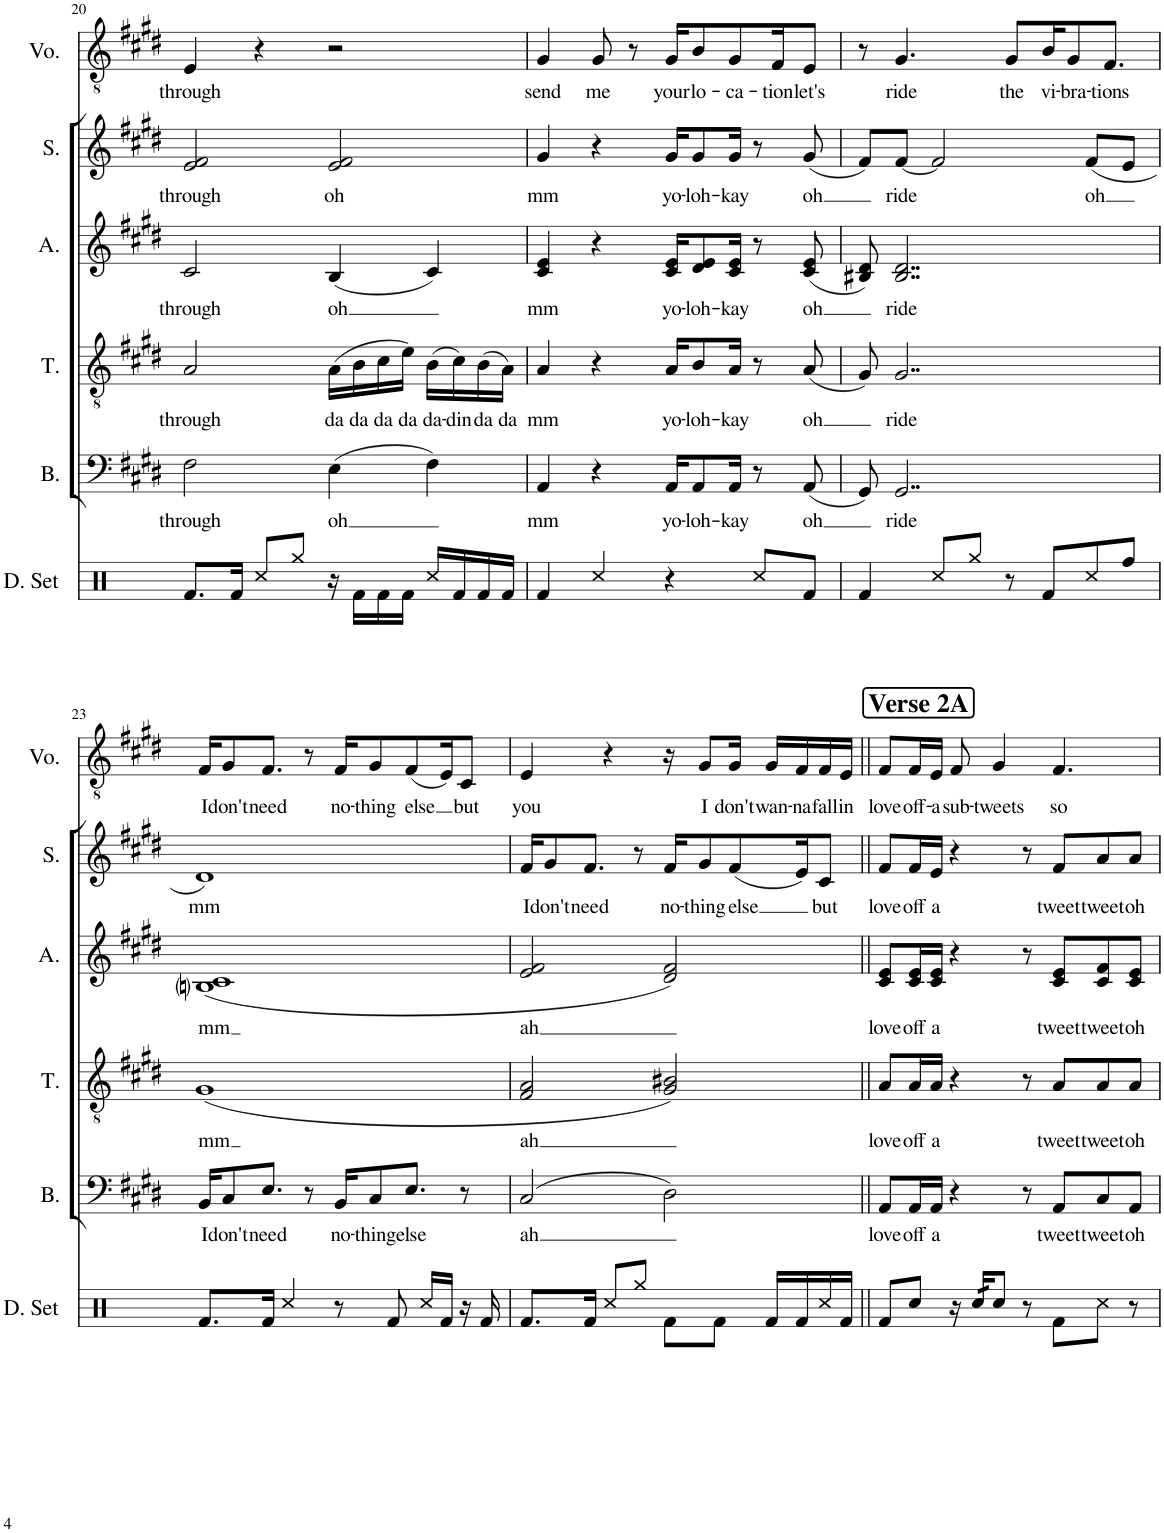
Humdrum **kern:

**kern	**kern	**text	**kern	**text	**kern	**text	**kern	**text	**kern	**text
*part6	*part5	*part5	*part4	*part4	*part3	*part3	*part2	*part2	*part1	*part1
*staff6	*staff5	*staff5	*staff4	*staff4	*staff3	*staff3	*staff2	*staff2	*staff1	*staff1
*I"Drumset	*I"Bass	*	*I"Tenor	*	*I"Alto	*	*I"Soprano	*	*I"Voice	*
*I'D. Set	*I'B.	*	*I'T.	*	*I'A.	*	*I'S.	*	*I'Vo.	*
!!LO:PB:g=z
*clefX	*clefF4	*	*clefGv2	*	*clefG2	*	*clefG2	*	*clefGv2	*
*k[f#c#g#d#]	*k[f#c#g#d#]	*	*k[f#c#g#d#]	*	*k[f#c#g#d#]	*	*k[f#c#g#d#]	*	*k[f#c#g#d#]	*
*M4/4	*M4/4	*	*M4/4	*	*M4/4	*	*M4/4	*	*M4/4	*
=20	=20	=20	=20	=20	=20	=20	=20	=20	=20	=20
!	!	!LO:LY:b	!	!LO:LY:b	!	!LO:LY:b	!	!LO:LY:b	!	!LO:LY:b
8.Rf/L	2F#\	through	2A/	through	2c#/	through	2e/ 2f#/	through	4E/	through
16Rf/Jk	.	.	.	.	.	.	.	.	.	.
8Rcc/L	.	.	.	.	.	.	.	.	4r	.
8Rgg/J	.	.	.	.	.	.	.	.	.	.
!	!	!LO:LY:b	!	!LO:LY:b	!	!LO:LY:b	!	!LO:LY:b	!	!
16r	(4E\	oh	(16A\LL	da	(4B/	oh	2e/ 2f#/	oh	2r	.
!	!	!	!	!LO:LY:b	!	!	!	!	!	!
16Rf\LL	.	.	16B\	da	.	.	.	.	.	.
!	!	!	!	!LO:LY:b	!	!	!	!	!	!
16Rf\	.	.	16c#\	da	.	.	.	.	.	.
!	!	!	!	!LO:LY:b	!	!	!	!	!	!
16Rf\JJ	.	.	16e\JJ)	da	.	.	.	.	.	.
!	!	!	!	!LO:LY:b	!	!	!	!	!	!
16Rcc/LL	4F#\)	.	(16B\LL	da-	4c#/)	.	.	.	.	.
!	!	!	!	!LO:LY:b	!	!	!	!	!	!
16Rf/	.	.	16c#\)	-din	.	.	.	.	.	.
!	!	!	!	!LO:LY:b	!	!	!	!	!	!
16Rf/	.	.	(16B\	da	.	.	.	.	.	.
!	!	!	!	!LO:LY:b	!	!	!	!	!	!
16Rf/JJ	.	.	16A\JJ)	da	.	.	.	.	.	.
=21	=21	=21	=21	=21	=21	=21	=21	=21	=21	=21
!	!	!LO:LY:b	!	!LO:LY:b	!	!LO:LY:b	!	!LO:LY:b	!	!LO:LY:b
4Rf/	4AA/	mm	4A/	-mm	4c#/ 4e/	mm	4g#/	-mm	4G#/	send
!	!	!	!	!	!	!	!	!	!	!LO:LY:b
4Rcc/	4r	.	4r	.	4r	.	4r	.	8G#/	me
.	.	.	.	.	.	.	.	.	8r	.
!	!	!LO:LY:b	!	!LO:LY:b	!	!LO:LY:b	!	!LO:LY:b	!	!LO:LY:b
4r	16AA/KL	yo-	16A/KL	yo-	16c#/ 16e/KL	yo-	16g#/KL	yo-	16G#/KL	your
!	!	!LO:LY:b	!	!LO:LY:b	!	!LO:LY:b	!	!LO:LY:b	!	!LO:LY:b
.	8AA/	-loh-	8B/	-loh-	8d#/ 8e/	-loh-	8g#/	-loh-	8B/	lo-
!	!	!LO:LY:b	!	!LO:LY:b	!	!LO:LY:b	!	!LO:LY:b	!	!LO:LY:b
.	16AA/Jk	-kay	16A/Jk	-kay	16c#/ 16e/Jk	-kay	16g#/Jk	-kay	8G#/	-ca-
8Rcc/L	8r	.	8r	.	8r	.	8r	.	.	.
!	!	!	!	!	!	!	!	!	!	!LO:LY:b
.	.	.	.	.	.	.	.	.	16F#/K	-tion
!	!	!LO:LY:b	!	!LO:LY:b	!	!LO:LY:b	!	!LO:LY:b	!	!LO:LY:b
8Rf/J	(8AA/	oh	(8A/	oh	(8c#/ 8e/	oh	(8g#/	oh	8E/J	let's
=22	=22	=22	=22	=22	=22	=22	=22	=22	=22	=22
4Rf/	8GG#/)	.	8G#/)	.	8B#X/ 8d#/)	.	8f#/L)	.	8r	.
!	!	!LO:LY:b	!	!LO:LY:b	!	!LO:LY:b	!	!LO:LY:b	!	!LO:LY:b
.	2..GG#/	ride	2..G#/	ride	2..B#/ 2..d#/	ride	[8f#/J	ride	4.G#/	ride
8Rcc/L	.	.	.	.	.	.	2f#/]	.	.	.
8Rgg/J	.	.	.	.	.	.	.	.	.	.
!	!	!	!	!	!	!	!	!	!	!LO:LY:b
8r	.	.	.	.	.	.	.	.	8G#/L	the
!	!	!	!	!	!	!	!	!	!	!LO:LY:b
8Rf/L	.	.	.	.	.	.	.	.	16B/K	vi-
!	!	!	!	!	!	!	!	!	!	!LO:LY:b
.	.	.	.	.	.	.	.	.	8G#/	-bra-
!	!	!	!	!	!	!	!	!LO:LY:b	!	!
8Rcc/	.	.	.	.	.	.	(8f#/L	oh	.	.
!	!	!	!	!	!	!	!	!	!	!LO:LY:b
.	.	.	.	.	.	.	.	.	8.F#/J	-tions
8Rff/J	.	.	.	.	.	.	8e/J	.	.	.
!!LO:LB:g=z
=23	=23	=23	=23	=23	=23	=23	=23	=23	=23	=23
!	!	!LO:LY:b	!	!LO:LY:b	!	!LO:LY:b	!	!LO:LY:b	!	!LO:LY:b
8.Rf/L	16BB/KL	I	(1G#	mm	(1Bni 1c#	mm	1d#)	mm	16F#/KL	I
!	!	!LO:LY:b	!	!	!	!	!	!	!	!LO:LY:b
.	8C#/	don't	.	.	.	.	.	.	8G#/	don't
!	!	!LO:LY:b	!	!	!	!	!	!	!	!LO:LY:b
16Rf/Jk	8.E/J	need	.	.	.	.	.	.	8.F#/J	need
4Rcc/	.	.	.	.	.	.	.	.	.	.
.	8r	.	.	.	.	.	.	.	8r	.
!	!	!LO:LY:b	!	!	!	!	!	!	!	!LO:LY:b
8r	16BB/KL	no-	.	.	.	.	.	.	16F#/KL	no-
!	!	!LO:LY:b	!	!	!	!	!	!	!	!LO:LY:b
.	8C#/	-thing	.	.	.	.	.	.	8G#/	-thing
8Rf/	.	.	.	.	.	.	.	.	.	.
!	!	!LO:LY:b	!	!	!	!	!	!	!	!LO:LY:b
.	8.E/J	else	.	.	.	.	.	.	(8F#/	else
16Rcc/LL	.	.	.	.	.	.	.	.	.	.
16Rf/JJ	.	.	.	.	.	.	.	.	16E/K)	.
!	!	!	!	!	!	!	!	!	!	!LO:LY:b
16r	8r	.	.	.	.	.	.	.	8C#/J	but
16Rf/	.	.	.	.	.	.	.	.	.	.
=24	=24	=24	=24	=24	=24	=24	=24	=24	=24	=24
!	!	!LO:LY:b	!	!LO:LY:b	!	!LO:LY:b	!	!LO:LY:b	!	!LO:LY:b
8.Rf/L	(2C#/	ah	2F#/ 2A/	ah	2e/ 2f#/	ah	16f#/KL	I	4E/	you
!	!	!	!	!	!	!	!	!LO:LY:b	!	!
.	.	.	.	.	.	.	8g#/	don't	.	.
!	!	!	!	!	!	!	!	!LO:LY:b	!	!
16Rf/Jk	.	.	.	.	.	.	8.f#/J	need	.	.
8Rcc/L	.	.	.	.	.	.	.	.	4r	.
8Rgg/J	.	.	.	.	.	.	8r	.	.	.
!	!	!	!	!	!	!	!	!LO:LY:b	!	!
8Rf\L	2D#\)	.	2G#/ 2B#X/)	.	2d#/ 2f#/)	.	16f#/KL	no-	16r	.
!	!	!	!	!	!	!	!	!LO:LY:b	!	!LO:LY:b
.	.	.	.	.	.	.	8g#/	-thing	8G#/L	I
8Rf\J	.	.	.	.	.	.	.	.	.	.
!	!	!	!	!	!	!	!	!LO:LY:b	!	!LO:LY:b
.	.	.	.	.	.	.	(8f#/	else	16G#/Jk	don't
!	!	!	!	!	!	!	!	!	!	!LO:LY:b
16Rf/LL	.	.	.	.	.	.	.	.	16G#/LL	wan-
!	!	!	!	!	!	!	!	!	!	!LO:LY:b
16Rf/	.	.	.	.	.	.	16e/K)	.	16F#/	-na
!	!	!	!	!	!	!	!	!LO:LY:b	!	!LO:LY:b
16Rcc/	.	.	.	.	.	.	8c#/J	but	16F#/	fall
!	!	!	!	!	!	!	!	!	!	!LO:LY:b
16Rf/JJ	.	.	.	.	.	.	.	.	16E/JJ	in
!!LO:REH:place=s1:a:B:cj:fs=14:t=Verse 2A
=25||	=25||	=25||	=25||	=25||	=25||	=25||	=25||	=25||	=25||	=25||
!	!	!LO:LY:b	!	!LO:LY:b	!	!LO:LY:b	!	!LO:LY:b	!	!LO:LY:b
8Rf/L	8AA/L	-love	8A/L	-love	8c#/ 8e/L	-love	8f#/L	-love	8F#/L	love
!	!	!LO:LY:b	!	!LO:LY:b	!	!LO:LY:b	!	!LO:LY:b	!	!LO:LY:b
8Rcc/J	16AA/L	off	16A/L	off	16c#/ 16e/L	off	16f#/L	off	16F#/L	off-
!	!	!LO:LY:b	!	!LO:LY:b	!	!LO:LY:b	!	!LO:LY:b	!	!LO:LY:b
.	16AA/JJ	a	16A/JJ	a	16c#/ 16e/JJ	a	16e/JJ	a	16E/JJ	-a
!	!	!	!	!	!	!	!	!	!	!LO:LY:b
16r	4r	.	4r	.	4r	.	4r	.	8F#/	sub-
*tremolo	*	*	*	*	*	*	*	*	*	*
32Rcc/LLL	.	.	.	.	.	.	.	.	.	.
32Rcc/	.	.	.	.	.	.	.	.	.	.
*Xtremolo	*	*	*	*	*	*	*	*	*	*
!	!	!	!	!	!	!	!	!	!	!LO:LY:b
8Rcc/J	.	.	.	.	.	.	.	.	4G#/	-tweets
8r	8r	.	8r	.	8r	.	8r	.	.	.
!	!	!LO:LY:b	!	!LO:LY:b	!	!LO:LY:b	!	!LO:LY:b	!	!LO:LY:b
8Rf\L	8AA/L	tweet	8A/L	tweet	8c#/ 8e/L	tweet	8f#/L	tweet	4.F#/	so
!	!	!LO:LY:b	!	!LO:LY:b	!	!LO:LY:b	!	!LO:LY:b	!	!
8Rcc\J	8C#/	tweet	8A/	tweet	8c#/ 8f#/	tweet	8a/	tweet	.	.
!	!	!LO:LY:b	!	!LO:LY:b	!	!LO:LY:b	!	!LO:LY:b	!	!
8r	8AA/J	oh	8A/J	oh	8c#/ 8e/J	oh	8a/J	oh	.	.
=	=	=	=	=	=	=	=	=	=	=
*-	*-	*-	*-	*-	*-	*-	*-	*-	*-	*-
